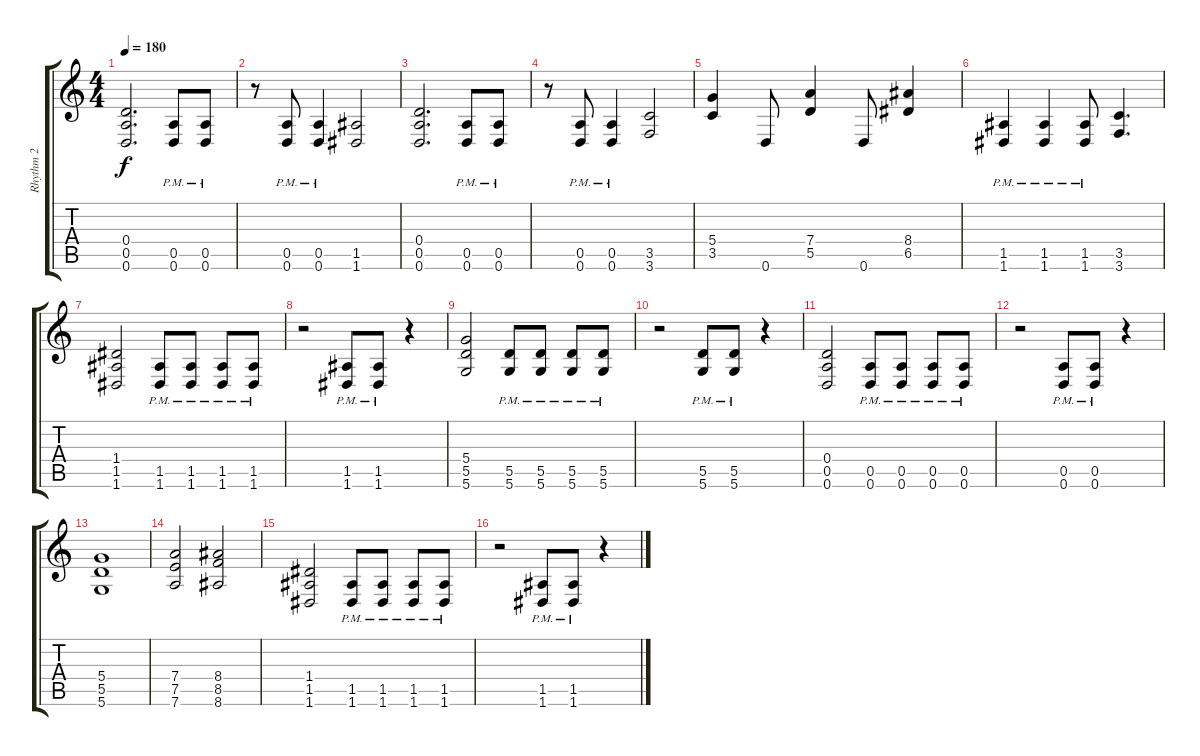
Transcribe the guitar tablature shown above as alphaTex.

\track ("Rhythm 2" "Rhythm 2") {instrument distortionguitar}
\staff {score tabs}
\tuning (E4 B3 G3 D3 A2 D2) {hide}
\ts (4 4)
\tempo 180
\clef g2
\ks c
(0.4 0.5 0.6).2{d dy f} (0.5{pm} 0.6{pm}).8 (0.5{pm} 0.6{pm}).8 |
r.8 (0.5{pm} 0.6{pm}).8 (0.5{pm} 0.6{pm}).4 (1.5 1.6).2 |
(0.4 0.5 0.6).2{d} (0.5{pm} 0.6{pm}).8 (0.5{pm} 0.6{pm}).8 |
r.8 (0.5{pm} 0.6{pm}).8 (0.5{pm} 0.6{pm}).4 (3.5 3.6).2 |
(5.4 3.5).4 0.6.8 (7.4 5.5).4 0.6.8 (8.4 6.5).4 |
(1.5{pm} 1.6{pm}).4 (1.5{pm} 1.6{pm}).4 (1.5{pm} 1.6{pm}).8 (3.5 3.6).4{d} |
(1.4 1.5 1.6).2 (1.5{pm} 1.6{pm}).8 (1.5{pm} 1.6{pm}).8 (1.5{pm} 1.6{pm}).8 (1.5{pm} 1.6{pm}).8 |
r.2 (1.5{pm} 1.6{pm}).8 (1.5{pm} 1.6{pm}).8 r.4 |
(5.4 5.5 5.6).2 (5.5{pm} 5.6{pm}).8 (5.5{pm} 5.6{pm}).8 (5.5{pm} 5.6{pm}).8 (5.5{pm} 5.6{pm}).8 |
r.2 (5.5{pm} 5.6{pm}).8 (5.5{pm} 5.6{pm}).8 r.4 |
(0.4 0.5 0.6).2 (0.5{pm} 0.6{pm}).8 (0.5{pm} 0.6{pm}).8 (0.5{pm} 0.6{pm}).8 (0.5{pm} 0.6{pm}).8 |
r.2 (0.5{pm} 0.6{pm}).8 (0.5{pm} 0.6{pm}).8 r.4 |
(5.4 5.5 5.6).1 |
(7.4 7.5 7.6).2 (8.4 8.5 8.6).2 |
(1.4 1.5 1.6).2 (1.5{pm} 1.6{pm}).8 (1.5{pm} 1.6{pm}).8 (1.5{pm} 1.6{pm}).8 (1.5{pm} 1.6{pm}).8 |
r.2 (1.5{pm} 1.6{pm}).8 (1.5{pm} 1.6{pm}).8 r.4
